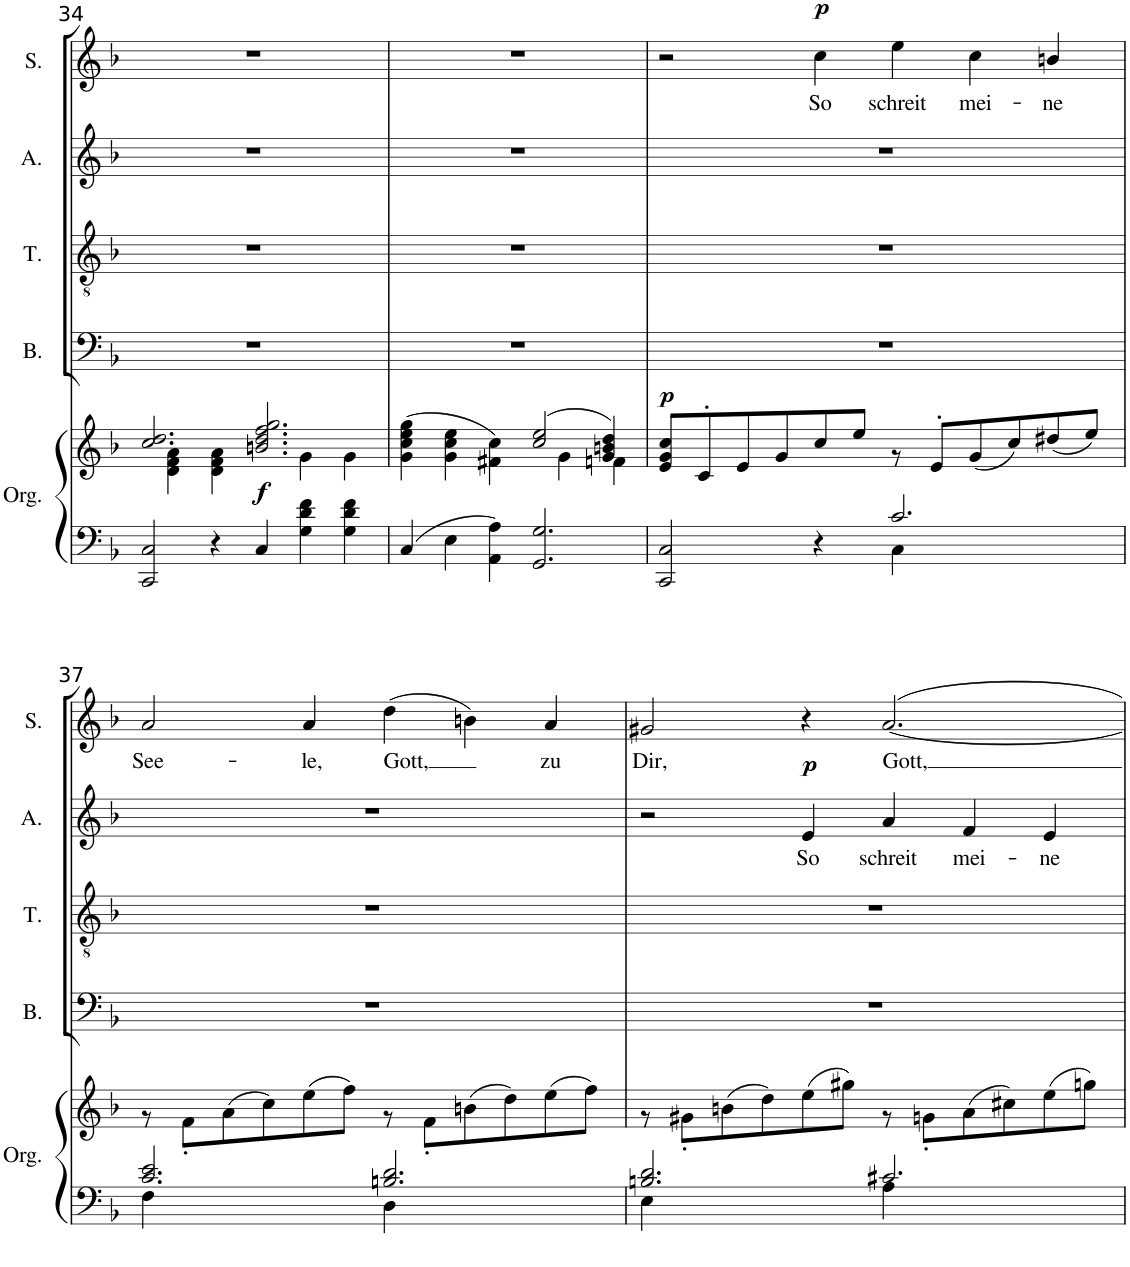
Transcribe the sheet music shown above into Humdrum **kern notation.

**kern	**kern	**dynam	**kern	**kern	**kern	**text	**dynam	**kern	**text	**dynam
*part5	*part5	*part5	*part4	*part3	*part2	*part2	*part2	*part1	*part1	*part1
*staff6	*staff5	*staff5/6	*staff4	*staff3	*staff2	*staff2	*staff2	*staff1	*staff1	*staff1
*I"Orgue	*	*	*I"Bass	*I"Tenor	*I"Alti	*	*	*I"Soprano	*	*
*I'Org.	*	*	*I'B.	*I'T.	*I'A.	*	*	*I'S.	*	*
!!LO:PB:g=z
*clefF4	*clefG2	*	*clefF4	*clefGv2	*clefG2	*	*	*clefG2	*	*
*k[b-]	*k[b-]	*	*k[b-]	*k[b-]	*k[b-]	*	*	*k[b-]	*	*
*F:	*F:	*	*F:	*	*F:	*	*	*F:	*	*
*M6/4	*M6/4	*	*M6/4	*M6/4	*M6/4	*	*	*M6/4	*	*
=34	=34	=34	=34	=34	=34	=34	=34	=34	=34	=34
*	*^	*	*	*	*	*	*	*	*	*
2CC/ 2C/	4ryy	2.cc/ 2.dd/	.	1.r	1.r	1.r	.	.	1.r	.	.
.	4d\ 4f\ 4a\	.	.	.	.	.	.	.	.	.	.
4r	4d\ 4f\ 4a\	.	.	.	.	.	.	.	.	.	.
!	!	!	!LO:DY:b	!	!	!	!	!	!	!	!
4C/	4ryy	2.bn/ 2.dd/ 2.ff/ 2.gg/	f	.	.	.	.	.	.	.	.
4G\ 4d\ 4f\	4g\	.	.	.	.	.	.	.	.	.	.
4G\ 4d\ 4f\	4g\	.	.	.	.	.	.	.	.	.	.
=35	=35	=35	=35	=35	=35	=35	=35	=35	=35	=35	=35
4C/	(>4g\ 4cc\ 4ee\ 4gg\	1ryy	.	1.r	1.r	1.r	.	.	1.r	.	.
4E\	4g\ 4cc\ 4ee\	.	.	.	.	.	.	.	.	.	.
4AA\ 4A\	4f#X\ 4cc\)	.	.	.	.	.	.	.	.	.	.
2.GG/ 2.G/	(>2cc/ 2ee/	.	.	.	.	.	.	.	.	.	.
.	.	4g\	.	.	.	.	.	.	.	.	.
.	4g/ 4bn/ 4dd/)	4fn\	.	.	.	.	.	.	.	.	.
=36	=36	=36	=36	=36	=36	=36	=36	=36	=36	=36	=36
*^	*	*	*	*	*	*	*	*	*	*	*
!	!	!	!	!LO:DY:a	!	!	!	!	!	!	!	!
2CC/ 2C/	2.ryy	1.ryy	8e/ 8g/ 8cc/L	p	1.r	1.r	1.r	.	.	2r	.	.
.	.	.	8c'/	.	.	.	.	.	.	.	.	.
.	.	.	8e/	.	.	.	.	.	.	.	.	.
.	.	.	8g/	.	.	.	.	.	.	.	.	.
!	!	!	!	!	!	!	!	!	!	!	!LO:LY:b	!LO:DY:a
4r	.	.	8cc/	.	.	.	.	.	.	4cc\	So	p
.	.	.	8ee/J	.	.	.	.	.	.	.	.	.
!	!	!	!	!	!	!	!	!	!	!	!LO:LY:b	!
2.c/	4C\	.	8r	.	.	.	.	.	.	4ee\	schreit	.
.	.	.	8e'/L	.	.	.	.	.	.	.	.	.
!	!	!	!	!	!	!	!	!	!	!	!LO:LY:b	!
.	2ryy	.	(<8g/	.	.	.	.	.	.	4cc\	mei-	.
.	.	.	8cc/)	.	.	.	.	.	.	.	.	.
!	!	!	!	!	!	!	!	!	!	!	!LO:LY:b	!
.	.	.	(<8dd#X/	.	.	.	.	.	.	4bn/	-ne	.
.	.	.	8ee/J)	.	.	.	.	.	.	.	.	.
!!LO:LB:g=z
=37	=37	=37	=37	=37	=37	=37	=37	=37	=37	=37	=37	=37
!	!	!	!	!	!	!	!	!	!	!	!LO:LY:b	!
4F\	2.c/ 2.e/	1.ryy	8r	.	1.r	1.r	1.r	.	.	2a/	See-	.
.	.	.	8f'\L	.	.	.	.	.	.	.	.	.
2ryy	.	.	(>8a\	.	.	.	.	.	.	.	.	.
.	.	.	8cc\)	.	.	.	.	.	.	.	.	.
!	!	!	!	!	!	!	!	!	!	!	!LO:LY:b	!
.	.	.	(>8ee\	.	.	.	.	.	.	4a/	-le,	.
.	.	.	8ff\J)	.	.	.	.	.	.	.	.	.
!	!	!	!	!	!	!	!	!	!	!	!LO:LY:b	!
4D\	2.Bn/ 2.d/	.	8r	.	.	.	.	.	.	(>4dd\	Gott,	.
.	.	.	8f'\L	.	.	.	.	.	.	.	.	.
2ryy	.	.	(>8bn\	.	.	.	.	.	.	4bn\)	.	.
.	.	.	8dd\)	.	.	.	.	.	.	.	.	.
!	!	!	!	!	!	!	!	!	!	!	!LO:LY:b	!
.	.	.	(>8ee\	.	.	.	.	.	.	4a/	zu	.
.	.	.	8ff\J)	.	.	.	.	.	.	.	.	.
=38	=38	=38	=38	=38	=38	=38	=38	=38	=38	=38	=38	=38
!	!	!	!	!	!	!	!	!	!	!	!LO:LY:b	!
2.Bn/ 2.d/	4E\	1.ryy	8r	.	1.r	1.r	2r	.	.	2g#X/	Dir,	.
.	.	.	8g#X'\L	.	.	.	.	.	.	.	.	.
.	2ryy	.	(>8bn\	.	.	.	.	.	.	.	.	.
.	.	.	8dd\)	.	.	.	.	.	.	.	.	.
!	!	!	!	!	!	!	!	!LO:LY:b	!LO:DY:a	!	!	!
.	.	.	(>8ee\	.	.	.	4e/	So	p	4r	.	.
.	.	.	8gg#X\J)	.	.	.	.	.	.	.	.	.
!	!	!	!	!	!	!	!	!LO:LY:b	!	!	!LO:LY:b	!
2.c#X/	4A\	.	8r	.	.	.	4a/	schreit	.	[<2.a/	Gott,	.
.	.	.	8gn'\L	.	.	.	.	.	.	.	.	.
!	!	!	!	!	!	!	!	!LO:LY:b	!	!	!	!
.	2ryy	.	(>8a\	.	.	.	4f/	mei-	.	.	.	.
.	.	.	8cc#X\)	.	.	.	.	.	.	.	.	.
!	!	!	!	!	!	!	!	!LO:LY:b	!	!	!	!
.	.	.	(>8ee\	.	.	.	4e/	-ne	.	.	.	.
.	.	.	8ggn\J)	.	.	.	.	.	.	.	.	.
*v	*v	*	*	*	*	*	*	*	*	*	*	*
*	*v	*v	*	*	*	*	*	*	*	*	*
=	=	=	=	=	=	=	=	=	=	=
*-	*-	*-	*-	*-	*-	*-	*-	*-	*-	*-
